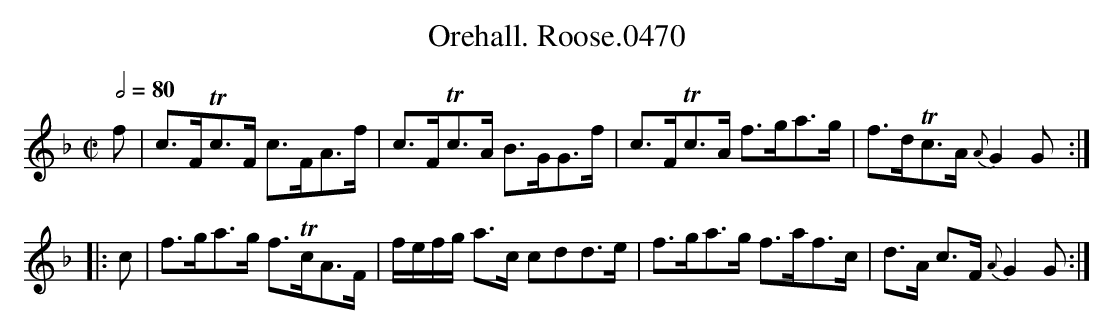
X:1
T:Orehall. Roose.0470
M:C|
L:1/8
Q:1/2=80
K:Gdor
f| c>FTc>F c>FA>f | c>FTc>A B>GG>f | c>FTc>A f>ga>g | f>dTc>A {A}G2G :|
|:c |f>ga>g f>TcA>F | f/e/f/g/ a>c cdd>e | f>ga>g f>af>c | d>A c>F {A}G2 G:|
